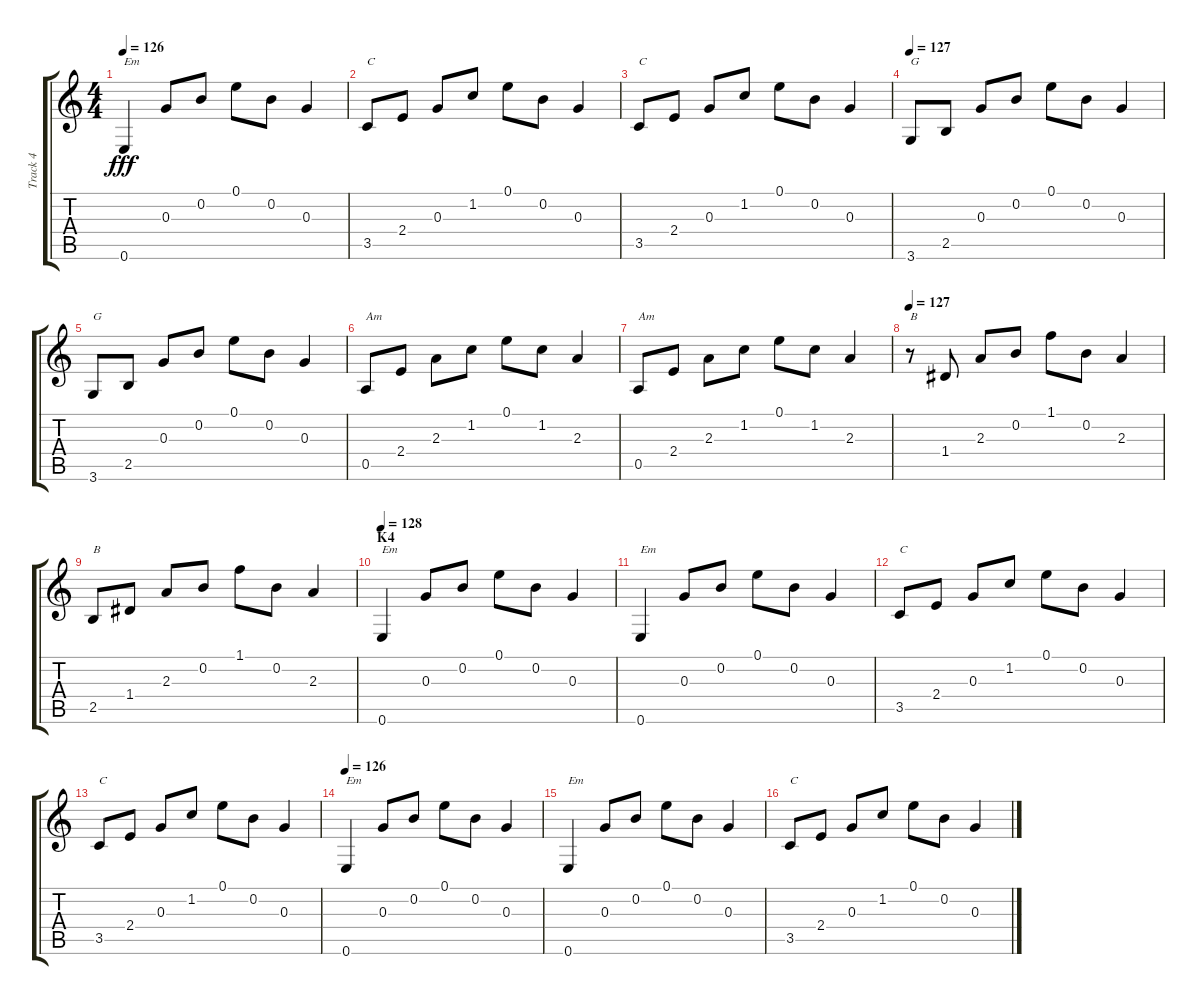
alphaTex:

\track ("Track 4" "Track 4") {instrument acousticguitarsteel}
\staff {score tabs}
\tuning (E4 B3 G3 D3 A2 E2) {hide}
\ts (4 4)
\tempo 126
\clef g2
\ks c
0.6.4{txt "Em" dy fff} 0.3.8 0.2.8 0.1.8 0.2.8 0.3.4 |
3.5.8{txt "C"} 2.4.8 0.3.8 1.2.8 0.1.8 0.2.8 0.3.4 |
3.5.8{txt "C"} 2.4.8 0.3.8 1.2.8 0.1.8 0.2.8 0.3.4 |
\tempo 127
3.6.8{txt "G"} 2.5.8 0.3.8 0.2.8 0.1.8 0.2.8 0.3.4 |
3.6.8{txt "G"} 2.5.8 0.3.8 0.2.8 0.1.8 0.2.8 0.3.4 |
0.5.8{txt "Am"} 2.4.8 2.3.8 1.2.8 0.1.8 1.2.8 2.3.4 |
0.5.8{txt "Am"} 2.4.8 2.3.8 1.2.8 0.1.8 1.2.8 2.3.4 |
\tempo 127
r.8{txt "B"} 1.4.8 2.3.8 0.2.8 1.1.8 0.2.8 2.3.4 |
2.5.8{txt "B"} 1.4.8 2.3.8 0.2.8 1.1.8 0.2.8 2.3.4 |
\section ("" "K4")
\tempo 128
0.6.4{txt "Em"} 0.3.8 0.2.8 0.1.8 0.2.8 0.3.4 |
0.6.4{txt "Em"} 0.3.8 0.2.8 0.1.8 0.2.8 0.3.4 |
3.5.8{txt "C"} 2.4.8 0.3.8 1.2.8 0.1.8 0.2.8 0.3.4 |
3.5.8{txt "C"} 2.4.8 0.3.8 1.2.8 0.1.8 0.2.8 0.3.4 |
\tempo 126
0.6.4{txt "Em"} 0.3.8 0.2.8 0.1.8 0.2.8 0.3.4 |
0.6.4{txt "Em"} 0.3.8 0.2.8 0.1.8 0.2.8 0.3.4 |
3.5.8{txt "C"} 2.4.8 0.3.8 1.2.8 0.1.8 0.2.8 0.3.4
